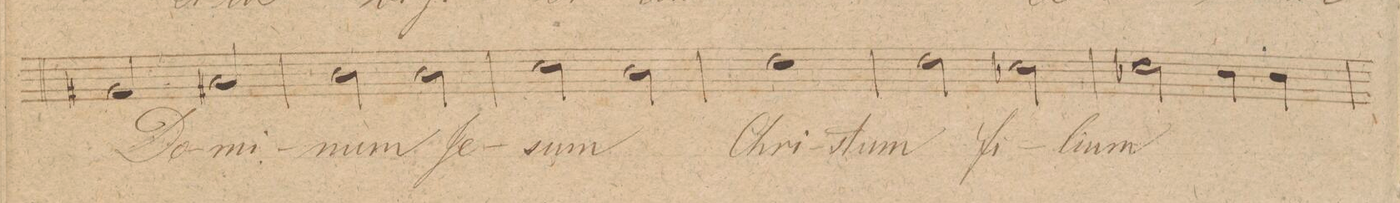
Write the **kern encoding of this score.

**kern	**text	**dynam
*I"Tenore.	*	*
*clefC4	*	*
*k[]	*	*
*met(c|)	*	*
*M2/2	*	*
2F#X/	Do-	.
2G#X/	-mi-	.
=22	=22	=22
2A\	-num	.
2A\	Je-	.
=23	=23	=23
2B\	.	.
2A\	-sum	.
=24	=24	=24
1c	Chri-	.
=25	=25	=25
2c\	-stum	.
2B-X\	fi-	.
=26	=26	=26
2B-X\	-li-	.
4A\	.	.
4A\	-um	.
=27	=27	=27
*-	*-	*-
